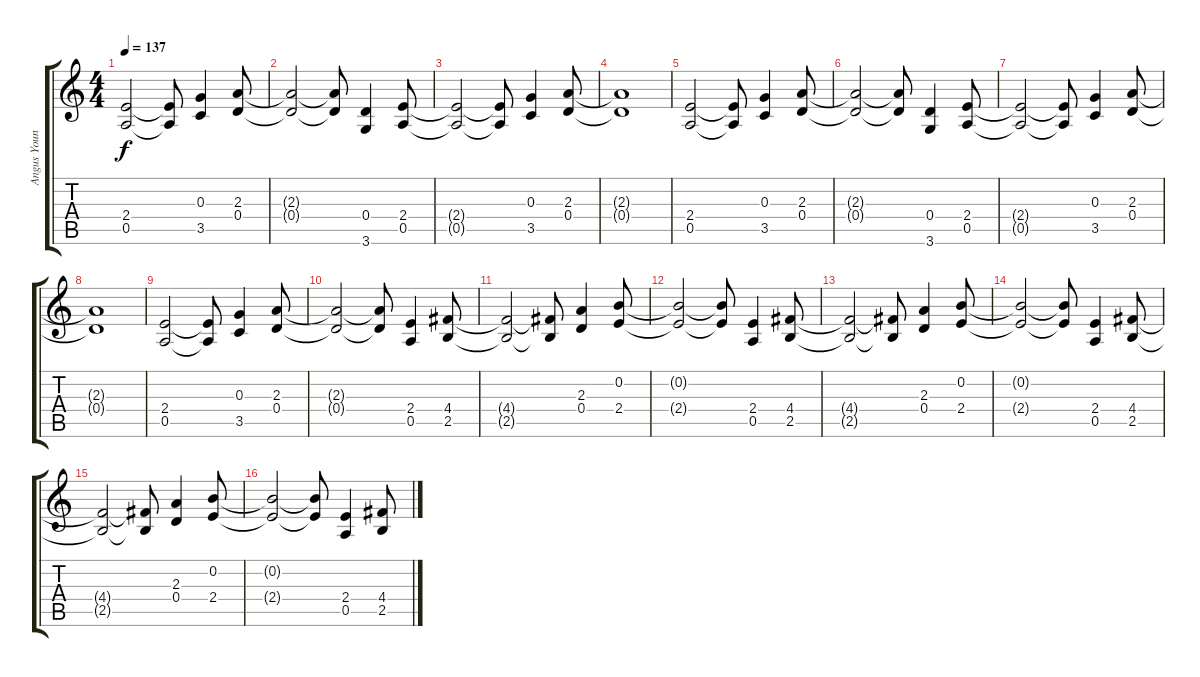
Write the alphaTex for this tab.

\track ("Angus Young" "Angus Youn") {instrument overdrivenguitar}
\staff {score tabs}
\tuning (E4 B3 G3 D3 A2 E2) {hide}
\ts (4 4)
\tempo 137
\clef g2
\ks c
(2.4 0.5).2{dy f} (2.4{t} 0.5{t}).8 (0.3 3.5).4 (2.3 0.4).8 |
(2.3{t} 0.4{t}).2 (2.3{t} 0.4{t}).8 (0.4 3.6).4 (2.4 0.5).8 |
(2.4{t} 0.5{t}).2 (2.4{t} 0.5{t}).8 (0.3 3.5).4 (2.3 0.4).8 |
(2.3{t} 0.4{t}).1 |
(2.4 0.5).2 (2.4{t} 0.5{t}).8 (0.3 3.5).4 (2.3 0.4).8 |
(2.3{t} 0.4{t}).2 (2.3{t} 0.4{t}).8 (0.4 3.6).4 (2.4 0.5).8 |
(2.4{t} 0.5{t}).2 (2.4{t} 0.5{t}).8 (0.3 3.5).4 (2.3 0.4).8 |
(2.3{t} 0.4{t}).1 |
(2.4 0.5).2 (2.4{t} 0.5{t}).8 (0.3 3.5).4 (2.3 0.4).8 |
(2.3{t} 0.4{t}).2 (2.3{t} 0.4{t}).8 (2.4 0.5).4 (4.4 2.5).8 |
(4.4{t} 2.5{t}).2 (4.4{t} 2.5{t}).8 (2.3 0.4).4 (0.2 2.4).8 |
(0.2{t} 2.4{t}).2 (0.2{t} 2.4{t}).8 (2.4 0.5).4 (4.4 2.5).8 |
(4.4{t} 2.5{t}).2 (4.4{t} 2.5{t}).8 (2.3 0.4).4 (0.2 2.4).8 |
(0.2{t} 2.4{t}).2 (0.2{t} 2.4{t}).8 (2.4 0.5).4 (4.4 2.5).8 |
(4.4{t} 2.5{t}).2 (4.4{t} 2.5{t}).8 (2.3 0.4).4 (0.2 2.4).8 |
(0.2{t} 2.4{t}).2 (0.2{t} 2.4{t}).8 (2.4 0.5).4 (4.4 2.5).8
